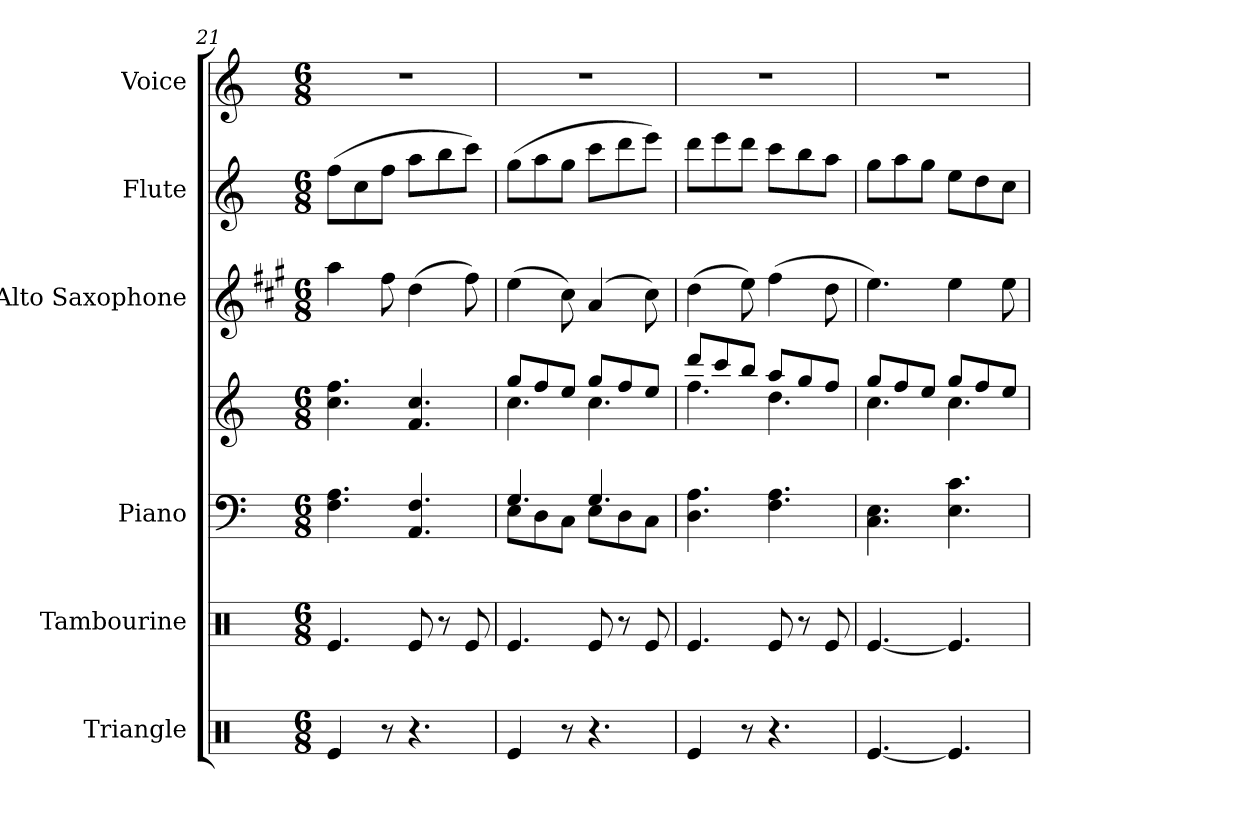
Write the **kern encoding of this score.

**kern	**kern	**kern	**kern	**kern	**kern	**kern
*part6	*part5	*part4	*part4	*part3	*part2	*part1
*staff7	*staff6	*staff5	*staff4	*staff3	*staff2	*staff1
*I"Triangle	*I"Tambourine	*I"Piano	*	*I"Alto Saxophone	*I"Flute	*I"Voice
*I'Tri.	*I'Tamb.	*I'Pno.	*	*I'Alto Sax.	*I'Fl.	*I'Voice
*clefX	*clefX	*clefF4	*clefG2	*clefG2	*clefG2	*clefG2
*	*	*	*	*ITrd5c9	*	*
*k[]	*k[]	*k[]	*k[]	*k[]	*k[]	*k[]
*C:	*C:	*C:	*C:	*C:	*C:	*C:
*M6/8	*M6/8	*M6/8	*M6/8	*M6/8	*M6/8	*M6/8
=21	=21	=21	=21	=21	=21	=21
!	!	!	!	!	!	!LO:N:vis=1
4Rei/	4.Rei/	4.Fi\ 4.Ai	4.cci\ 4.ffi	4cci\	(8ffi\L	2.r
.	.	.	.	.	8cci\	.
8r	.	.	.	8ai\	8ffi\J	.
4.r	8Rei/	4.AAi/ 4.Fi	4.fi/ 4.cci	(4fi\	8aai\L	.
.	8r	.	.	.	8bbi\	.
.	8Rei/	.	.	8ai\)	8ccci\J)	.
=22	=22	=22	=22	=22	=22	=22
*	*	*^	*^	*	*	*
!	!	!	!	!	!	!	!	!LO:N:vis=1
4Rei/	4.Rei/	4.Gi/	8Ei\L	8ggi/L	4.cci\	(4gi\	(8ggi\L	2.r
.	.	.	8Di\	8ffi/	.	.	8aai\	.
8r	.	.	8Ci\J	8eei/J	.	8ei\)	8ggi\J	.
4.r	8Rei/	4.Gi/	8Ei\L	8ggi/L	4.cci\	(4ci/	8ccci\L	.
.	8r	.	8Di\	8ffi/	.	.	8dddi\	.
.	8Rei/	.	8Ci\J	8eei/J	.	8ei\)	8eeei\J)	.
=23	=23	=23	=23	=23	=23	=23	=23	=23
!	!	!	!	!	!	!	!	!LO:N:vis=1
*	*	*v	*v	*	*	*	*	*
4Rei/	4.Rei/	4.Di\ 4.Ai	8dddi/L	4.ffi\	(4fi\	8dddi\L	2.r
.	.	.	8ccci/	.	.	8eeei\	.
8r	.	.	8bbi/J	.	8gi\)	8dddi\J	.
4.r	8Rei/	4.Fi\ 4.Ai	8aai/L	4.ddi\	(4ai\	8ccci\L	.
.	8r	.	8ggi/	.	.	8bbi\	.
.	8Rei/	.	8ffi/J	.	8fi\	8aai\J	.
=24	=24	=24	=24	=24	=24	=24	=24
!	!	!	!	!	!	!	!LO:N:vis=1
[4.Rei/	[4.Rei/	4.Ci\ 4.Ei	8ggi/L	4.cci\	4.gi\)	8ggi\L	2.r
.	.	.	8ffi/	.	.	8aai\	.
.	.	.	8eei/J	.	.	8ggi\J	.
4.Rei/]	4.Rei/]	4.Ei\ 4.ci	8ggi/L	4.cci\	4gi\	8eei\L	.
.	.	.	8ffi/	.	.	8ddi\	.
.	.	.	8eei/J	.	8gi\	8cci\J	.
*	*	*	*v	*v	*	*	*
=	=	=	=	=	=	=
*-	*-	*-	*-	*-	*-	*-
